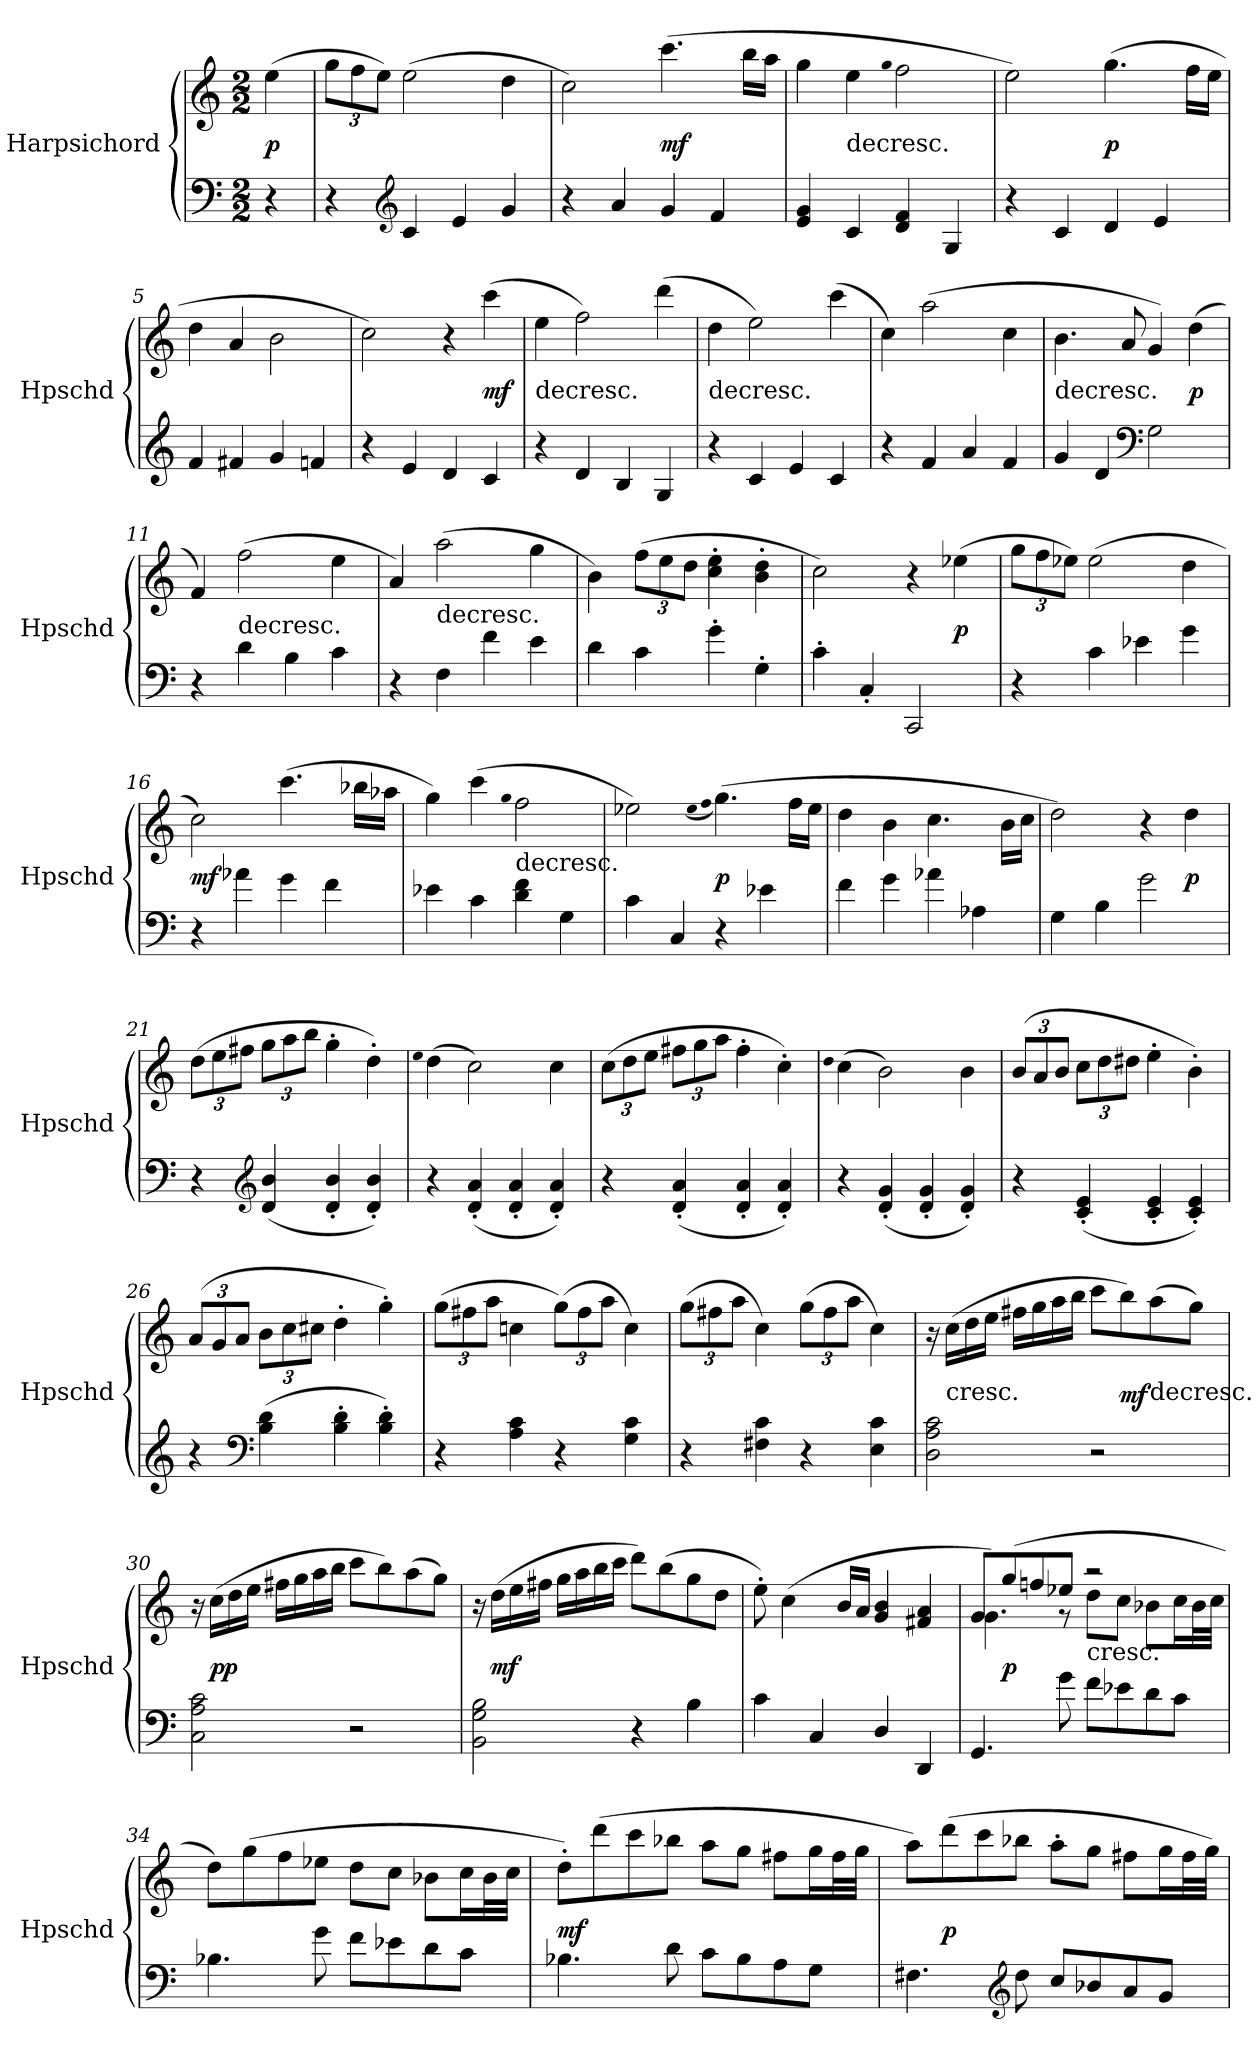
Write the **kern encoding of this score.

**kern	**kern	**dynam
*part1	*part1	*part1
*staff2	*staff1	*staff1/2
*I"Harpsichord	*	*
*I'Hpschd	*	*
*clefF4	*clefG2	*
*k[]	*k[]	*
*C:	*C:	*
*M2/2	*M2/2	*
*MM132	*MM132	*
=	=	=
4r	(4ee\	p
=1	=1	=1
4r	12gg\L	.
.	12ff\	.
.	12ee\J)	.
*clefG2	*	*
4c/	(2ee\	.
4e/	.	.
4g/	4dd\	.
=2	=2	=2
4r	2cc\)	.
4a/	.	.
4g/	(4.ccc\	mf
4f/	.	.
.	16bb\LL	.
.	16aa\JJ	.
=3	=3	=3
4e/ 4g/	4gg\	.
!	!LO:TX:c:t=decresc.	!
4c/	4ee\	.
.	qgg	.
4d/ 4f/	2ff\	.
4G/	.	.
=4	=4	=4
4r	2ee\)	.
4c/	.	.
4d/	(4.gg\	p
4e/	.	.
.	16ff\LL	.
.	16ee\JJ	.
=5	=5	=5
4f/	4dd\	.
4f#X/	4a/	.
4g/	2b\	.
4fn/	.	.
=6	=6	=6
4r	2cc\)	.
4e/	.	.
4d/	4r	.
4c/	(4ccc\	mf
=7	=7	=7
!	!LO:TX:c:t=decresc.	!
4r	4ee\	.
4d/	2ff\)	.
4B/	.	.
4G/	(4ddd\	.
=8	=8	=8
!	!LO:TX:c:t=decresc.	!
4r	4dd\	.
4c/	2ee\)	.
4e/	.	.
4c/	(4ccc\	.
=9	=9	=9
4r	4cc\)	.
4f/	(2aa\	.
4a/	.	.
4f/	4cc\	.
=10	=10	=10
!	!LO:TX:c:t=decresc.	!
4g/	4.b\	.
4d/	.	.
.	8a/	.
*clefF4	*	*
2G\	4g/)	.
.	(4dd\	p
=11	=11	=11
4r	4f/)	.
!	!LO:TX:c:t=decresc.	!
4d\	(2ff\	.
4B\	.	.
4c\	4ee\	.
=12	=12	=12
4r	4a/)	.
!	!LO:TX:c:t=decresc.	!
4F\	(2aa\	.
4f\	.	.
4e\	4gg\	.
=13	=13	=13
4d\	4b\)	.
4c\	(12ff\L	.
.	12ee\	.
.	12dd\J	.
4g'\	4cc'\ 4ee'\	.
4G'\	4b'\ 4dd'\	.
=14	=14	=14
4c'\	2cc\)	.
4C'/	.	.
2CC/	4r	.
.	(4ee-X\	p
=15	=15	=15
4r	12gg\L	.
.	12ff\	.
.	12ee-X\J)	.
4c\	(2ee-\	.
4e-X\	.	.
4g\	4dd\	.
=16	=16	=16
4r	2cc\)	mf
4a-X\	.	.
4g\	(4.ccc\	.
4f\	.	.
.	16bb-X\LL	.
.	16aa-X\JJ	.
=17	=17	=17
4e-X\	4gg\)	.
4c\	(4ccc\	.
.	qgg	.
!	!LO:TX:c:t=decresc.	!
4d\ 4f\	2ff\	.
4G\	.	.
=18	=18	=18
4c\	2ee-X\)	.
4C/	.	.
.	(qee-	.
.	qff	.
4r	(4.gg\)	p
4e-X\	.	.
.	16ff\LL	.
.	16ee-\JJ	.
=19	=19	=19
4f\	4dd\	.
4g\	4b\	.
4a-X\	4.cc\	.
4A-X\	.	.
.	16b\LL	.
.	16cc\JJ	.
=20	=20	=20
4G\	2dd\)	.
4B\	.	.
2g\	4r	.
.	4dd\	p
=21	=21	=21
4r	(12dd\L	.
.	12ee\	.
.	12ff#X\J	.
*clefG2	*	*
(4d/ 4b/	12gg\L	.
.	12aa\	.
.	12bb\J	.
4d'/ 4b'/	4gg'\	.
4d'/ 4b'/)	4dd'\)	.
=22	=22	=22
.	qee	.
4r	(4dd\	.
(4d'/ 4a'/	2cc\)	.
4d'/ 4a'/	.	.
4d'/ 4a'/)	4cc\	.
=23	=23	=23
4r	(12cc\L	.
.	12dd\	.
.	12ee\J	.
(4d'/ 4a'/	12ff#X\L	.
.	12gg\	.
.	12aa\J	.
4d'/ 4a'/	4ff#'\	.
4d'/ 4a'/)	4cc'\)	.
=24	=24	=24
.	qdd	.
4r	(4cc\	.
(4d'/ 4g'/	2b\)	.
4d'/ 4g'/	.	.
4d'/ 4g'/)	4b\	.
=25	=25	=25
4r	(12b/L	.
.	12a/	.
.	12b/J	.
(4c'/ 4e'/	12cc\L	.
.	12dd\	.
.	12dd#X\J	.
4c'/ 4e'/	4ee'\	.
4c'/ 4e'/)	4b'\)	.
=26	=26	=26
4r	(12a/L	.
.	12g/	.
.	12a/J	.
*clefF4	*	*
(4B\ 4d\	12b\L	.
.	12cc\	.
.	12cc#X\J	.
4B'\ 4d'\	4dd'\	.
4B'\ 4d'\)	4gg'\)	.
=27	=27	=27
4r	(12gg\L	.
.	12ff#X\	.
.	12aa\J	.
4A\ 4c\	4ccn\	.
4r	(12gg\L)	.
.	12ff#\	.
.	12aa\J	.
4G\ 4c\	4cc\)	.
=28	=28	=28
4r	(12gg\L	.
.	12ff#X\	.
.	12aa\J	.
4F#X\ 4c\	4cc\)	.
4r	(12gg\L	.
.	12ff#\	.
.	12aa\J	.
4E\ 4c\	4cc\)	.
=29	=29	=29
2D\ 2A\ 2c\	16r	.
!	!LO:TX:c:t=cresc.	!
.	(16cc\LL	.
.	16dd\	.
.	16ee\JJ	.
.	16ff#X\LL	.
.	16gg\	.
.	16aa\	.
.	16bb\JJ	.
2r	8ccc\L	.
.	8bb\)	mf
!	!LO:TX:c:t=decresc.	!
.	(8aa\	.
.	8gg\J)	.
=30	=30	=30
2C\ 2A\ 2c\	16r	.
.	(16cc\LL	pp
.	16dd\	.
.	16ee\JJ	.
.	16ff#X\LL	.
.	16gg\	.
.	16aa\	.
.	16bb\JJ	.
2r	8ccc\L	.
.	8bb\)	.
.	(8aa\	.
.	8gg\J)	.
=31	=31	=31
2BB\ 2G\ 2B\	16r	.
.	(16dd\LL	mf
.	16ee\	.
.	16ff#X\JJ	.
.	16gg\LL	.
.	16aa\	.
.	16bb\	.
.	16ccc\JJ	.
4r	8ddd\L)	.
.	(8bb\	.
4B\	8gg\	.
.	8dd\J	.
=32	=32	=32
4c\	8ee'\)	.
.	(4cc\	.
4C/	.	.
.	16b/LL	.
.	16a/JJ	.
4D/	4g/ 4b/	.
4DD/	4f#X/ 4a/	.
=33	=33	=33
*	*^	*
4.GG/	8g/L	4.g\)	.
.	(8gg/	.	p
.	8ffn/	.	.
8g\	8ee-X/J	8r	.
!	!LO:TX:c:t=cresc.	!	!
8f\L	2r	8dd\L	.
8e-X\	.	8cc\J	.
8d\	.	8b-X\L	.
8c\J	.	16cc\L	.
.	.	32b-\L	.
.	.	32cc\JJJ	.
*	*v	*v	*
=34	=34	=34
4.B-X\	8dd\L)	.
.	(8gg\	.
.	8ff\	.
8g\	8ee-X\J	.
8f\L	8dd\L	.
8e-X\	8cc\J	.
8d\	8b-X\L	.
8c\J	16cc\L	.
.	32b-\L	.
.	32cc\JJJ	.
=35	=35	=35
4.B-X\	8dd'\L)	mf
.	(8ddd\	.
.	8ccc\	.
8d\	8bb-X\J	.
8c\L	8aa\L	.
8B-\	8gg\J	.
8A\	8ff#X\L	.
8G\J	16gg\L	.
.	32ff#\L	.
.	32gg\JJJ	.
=36	=36	=36
4.F#X\	8aa\L)	.
.	(8ddd\	p
.	8ccc\	.
*clefG2	*	*
8dd\	8bb-X\J	.
8cc/L	8aa'\L	.
8b-X/	8gg\J	.
8a/	8ff#X\L	.
8g/J	16gg\L	.
.	32ff#\L	.
.	32gg\JJJ)	.
=	=	=
*-	*-	*-
